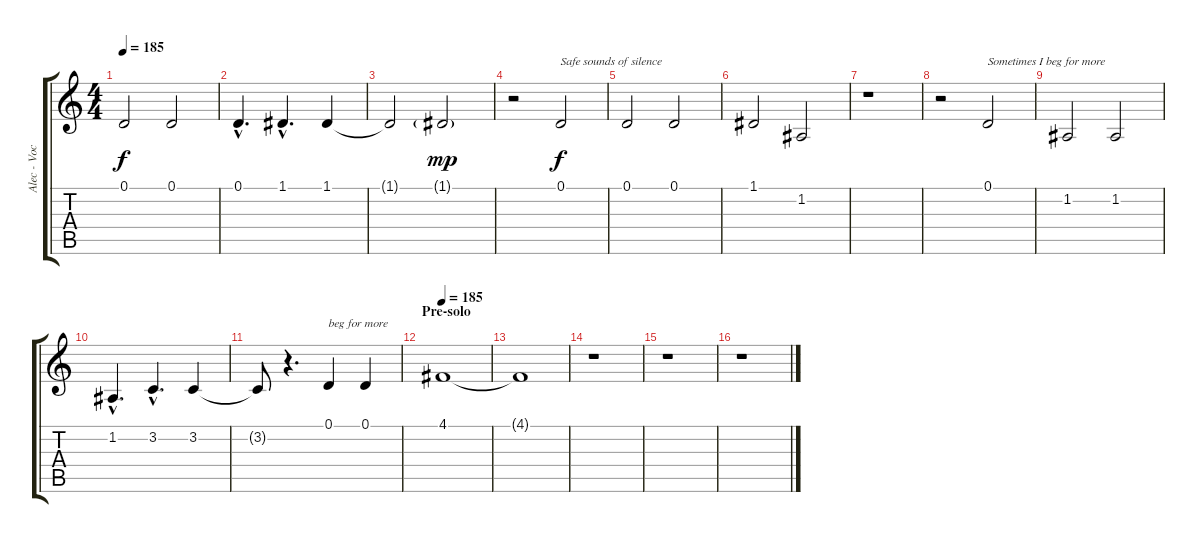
\track ("Alec - Vocals" "Alec - Voc") {instrument cello}
\staff {score tabs}
\tuning (D4 A3 F3 C3 G2 D2) {hide}
\ts (4 4)
\tempo 185
\clef g2
\ks c
0.1.2{dy f} 0.1.2 |
0.1{hac}.4{d} 1.1{hac}.4{d} 1.1.4 |
1.1{t}.2 1.1{g}.2{dy mp} |
r.2 0.1.2{txt "Safe sounds of silence" dy f} |
0.1.2 0.1.2 |
1.1.2 1.2.2 |
r.1 |
r.2 0.1.2{txt "Sometimes I beg for more"} |
1.2.2 1.2.2 |
1.2{hac}.4{d} 3.2{hac}.4{d} 3.2.4 |
3.2{t}.8 r.4{d} 0.1.4{txt "beg for more"} 0.1.4 |
\section ("" "Pre-solo")
\tempo 185
4.1.1 |
4.1{t}.1 |
r.1 |
r.1 |
r.1
